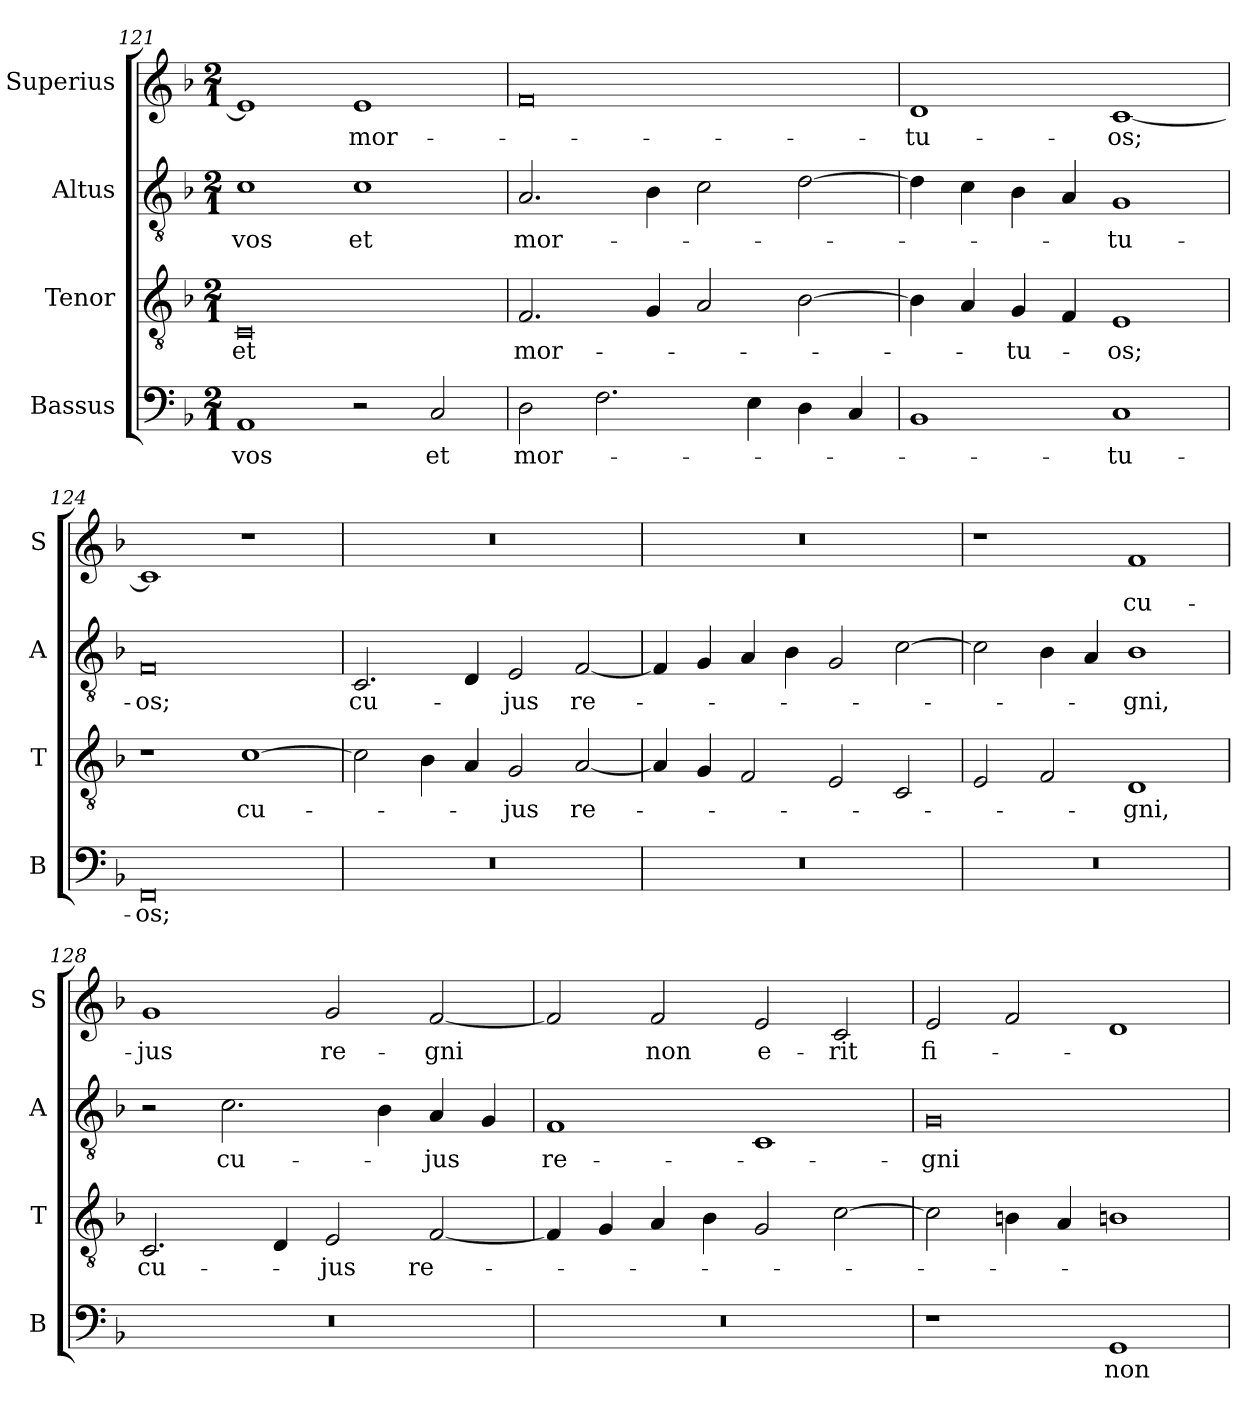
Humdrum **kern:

**kern	**text	**kern	**text	**kern	**text	**kern	**text
*part4	*part4	*part3	*part3	*part2	*part2	*part1	*part1
*staff4	*staff4	*staff3	*staff3	*staff2	*staff2	*staff1	*staff1
*I"Bassus	*	*I"Tenor	*	*I"Altus	*	*I"Superius	*
*I'B	*	*I'T	*	*I'A	*	*I'S	*
*clefF4	*	*clefGv2	*	*clefGv2	*	*clefG2	*
*k[b-]	*	*k[b-]	*	*k[b-]	*	*k[b-]	*
*M2/1	*	*M2/1	*	*M2/1	*	*M2/1	*
=121	=121	=121	=121	=121	=121	=121	=121
1AA	-vos	0C	et	1c	-vos	1e]	.
2r	.	.	.	1c	et	1e	mor-
2C/	et	.	.	.	.	.	.
=122	=122	=122	=122	=122	=122	=122	=122
2D\	mor-	2.F/	mor-	2.A/	mor-	0f	.
2.F\	.	.	.	.	.	.	.
.	.	4G/	.	4B-\	.	.	.
.	.	2A/	.	2c\	.	.	.
4E\	.	.	.	.	.	.	.
4D\	.	[2B-\	.	[2d\	.	.	.
4C/	.	.	.	.	.	.	.
=123	=123	=123	=123	=123	=123	=123	=123
1BB-	.	4B-\]	.	4d\]	.	1d	-tu-
.	.	4A/	.	4c\	.	.	.
.	.	4G/	-tu-	4B-\	.	.	.
.	.	4F/	.	4A/	.	.	.
1C	-tu-	1E	-os;	1G	-tu-	[1c	-os;
=124	=124	=124	=124	=124	=124	=124	=124
0FF	-os;	1r	.	0F	-os;	1c]	.
.	.	[1c	cu-	.	.	1r	.
=125	=125	=125	=125	=125	=125	=125	=125
0r	.	2c\]	.	2.C/	cu-	0r	.
.	.	4B-\	.	.	.	.	.
.	.	4A/	.	4D/	.	.	.
.	.	2G/	-jus	2E/	-jus	.	.
.	.	[2A/	re-	[2F/	re-	.	.
=126	=126	=126	=126	=126	=126	=126	=126
0r	.	4A/]	.	4F/]	.	0r	.
.	.	4G/	.	4G/	.	.	.
.	.	2F/	.	4A/	.	.	.
.	.	.	.	4B-\	.	.	.
.	.	2E/	.	2G/	.	.	.
.	.	2C/	.	[2c\	.	.	.
=127	=127	=127	=127	=127	=127	=127	=127
0r	.	2E/	.	2c\]	.	1r	.
.	.	2F/	.	4B-\	.	.	.
.	.	.	.	4A/	.	.	.
.	.	1D	-gni,	1B-	-gni,	1f	cu-
=128	=128	=128	=128	=128	=128	=128	=128
0r	.	2.C/	cu-	2r	.	1g	-jus
.	.	.	.	2.c\	cu-	.	.
.	.	4D/	.	.	.	.	.
.	.	2E/	-jus	.	.	2g/	re-
.	.	.	.	4B-\	.	.	.
.	.	[2F/	re-	4A/	jus	[2f/	-gni
.	.	.	.	4G/	.	.	.
=129	=129	=129	=129	=129	=129	=129	=129
0r	.	4F/]	.	1F	re-	2f/]	.
.	.	4G/	.	.	.	.	.
.	.	4A/	.	.	.	2f/	non
.	.	4B-\	.	.	.	.	.
.	.	2G/	.	1C	.	2e/	e-
.	.	[2c\	.	.	.	2c/	-rit
=130	=130	=130	=130	=130	=130	=130	=130
1r	.	2c\]	.	0G	-gni	2e/	fi-
.	.	4Bn\	.	.	.	2f/	.
.	.	4A/	.	.	.	.	.
1GG	non	1Bn	.	.	.	1d	.
=	=	=	=	=	=	=	=
*-	*-	*-	*-	*-	*-	*-	*-
